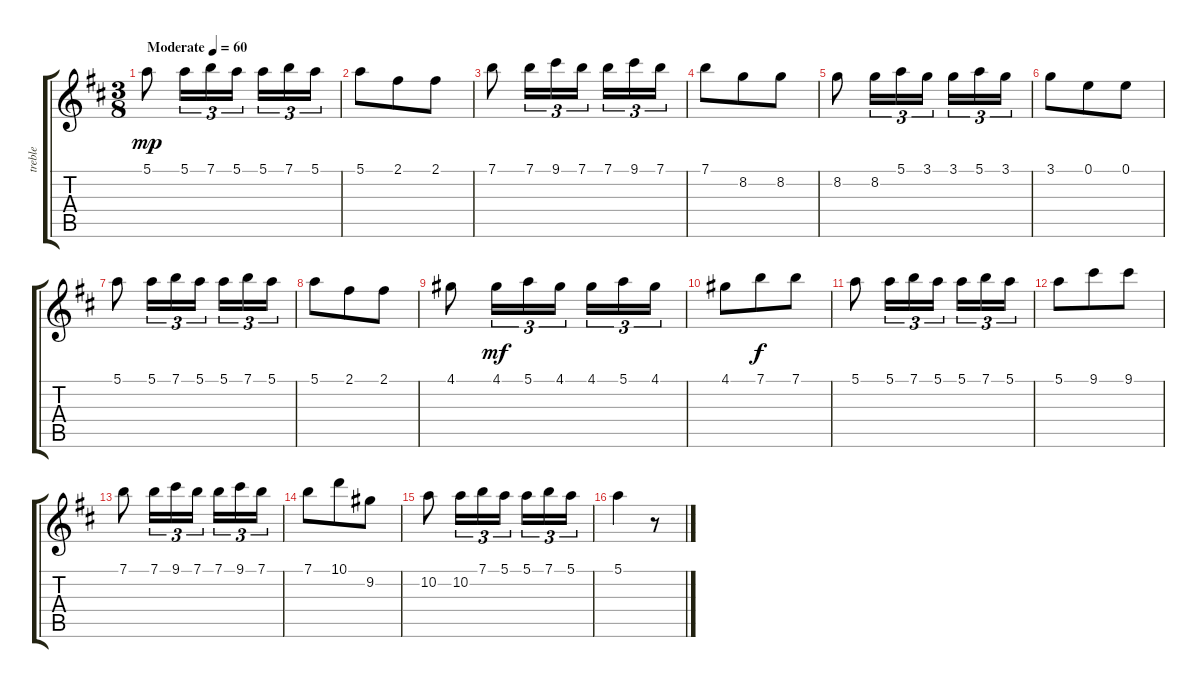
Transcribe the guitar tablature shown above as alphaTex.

\track ("treble              " "treble    ") {instrument acousticguitarnylon}
\staff {score tabs}
\tuning (E4 B3 G3 D3 A2 E2) {hide}
\ts (3 8)
\tempo (60 "Moderate")
\clef g2
\ks d
5.1.8{dy mp instrument acousticguitarnylon} 5.1.16{tu (3 2)} 7.1.16{tu (3 2)} 5.1.16{tu (3 2)} 5.1.16{tu (3 2)} 7.1.16{tu (3 2)} 5.1.16{tu (3 2)} |
5.1.8 2.1.8 2.1.8 |
7.1.8 7.1.16{tu (3 2)} 9.1.16{tu (3 2)} 7.1.16{tu (3 2)} 7.1.16{tu (3 2)} 9.1.16{tu (3 2)} 7.1.16{tu (3 2)} |
7.1.8 8.2.8 8.2.8 |
8.2.8 8.2.16{tu (3 2)} 5.1.16{tu (3 2)} 3.1.16{tu (3 2)} 3.1.16{tu (3 2)} 5.1.16{tu (3 2)} 3.1.16{tu (3 2)} |
3.1.8 0.1.8 0.1.8 |
5.1.8 5.1.16{tu (3 2)} 7.1.16{tu (3 2)} 5.1.16{tu (3 2)} 5.1.16{tu (3 2)} 7.1.16{tu (3 2)} 5.1.16{tu (3 2)} |
5.1.8 2.1.8 2.1.8 |
4.1.8 4.1.16{tu (3 2) dy mf} 5.1.16{tu (3 2)} 4.1.16{tu (3 2)} 4.1.16{tu (3 2)} 5.1.16{tu (3 2)} 4.1.16{tu (3 2)} |
4.1.8 7.1.8{dy f} 7.1.8 |
5.1.8 5.1.16{tu (3 2)} 7.1.16{tu (3 2)} 5.1.16{tu (3 2)} 5.1.16{tu (3 2)} 7.1.16{tu (3 2)} 5.1.16{tu (3 2)} |
5.1.8 9.1.8 9.1.8 |
7.1.8 7.1.16{tu (3 2)} 9.1.16{tu (3 2)} 7.1.16{tu (3 2)} 7.1.16{tu (3 2)} 9.1.16{tu (3 2)} 7.1.16{tu (3 2)} |
7.1.8 10.1.8 9.2.8 |
10.2.8 10.2.16{tu (3 2)} 7.1.16{tu (3 2)} 5.1.16{tu (3 2)} 5.1.16{tu (3 2)} 7.1.16{tu (3 2)} 5.1.16{tu (3 2)} |
5.1.4 r.8
